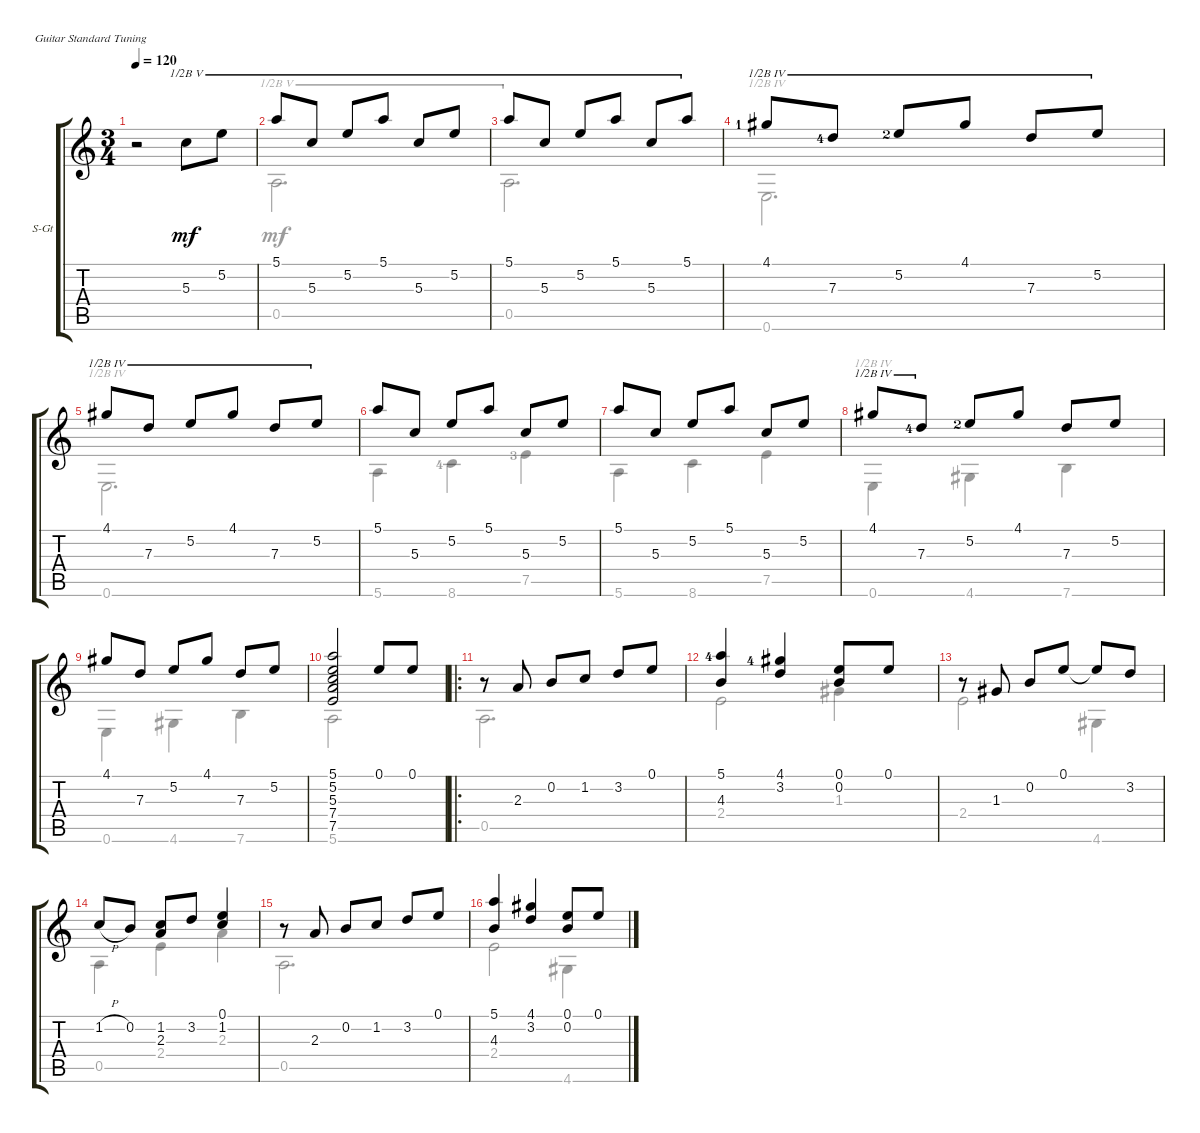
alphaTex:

\defaultSystemsLayout 4
\bracketExtendMode groupsimilarinstruments
\firstSystemTrackNameOrientation horizontal
\otherSystemsTrackNameOrientation horizontal
\track ("Steel Guitar" "S-Gt") {instrument acousticguitarsteel}
\staff {score tabs}
\tuning (E4 B3 G3 D3 A2 E2)
\voice
\ts (3 4)
\tempo 120
\clef g2
\ks c
r.2{dy mf instrument acousticguitarsteel} 5.3.8{barre (5 half)} 5.2.8{barre (5 half)} |
5.1.8{barre (5 half)} 5.3.8{barre (5 half)} 5.2.8{barre (5 half)} 5.1.8{barre (5 half)} 5.3.8{barre (5 half)} 5.2.8{barre (5 half)} |
5.1.8{barre (5 half)} 5.3.8{barre (5 half)} 5.2.8{barre (5 half)} 5.1.8{barre (5 half)} 5.3.8{barre (5 half)} 5.1.8{barre (5 half)} |
4.1{lf 2}.8{barre (4 half)} 7.3{lf 5}.8{barre (4 half)} 5.2{lf 3}.8{barre (4 half)} 4.1.8{barre (4 half)} 7.3.8{barre (4 half)} 5.2.8{barre (4 half)} |
4.1.8{barre (4 half)} 7.3.8{barre (4 half)} 5.2.8{barre (4 half)} 4.1.8{barre (4 half)} 7.3.8{barre (4 half)} 5.2.8{barre (4 half)} |
5.1.8 5.3.8 5.2.8 5.1.8 5.3.8 5.2.8 |
5.1.8 5.3.8 5.2.8 5.1.8 5.3.8 5.2.8 |
4.1.8{barre (4 half)} 7.3{lf 5}.8{barre (4 half)} 5.2{lf 3}.8 4.1.8 7.3.8 5.2.8 |
4.1.8 7.3.8 5.2.8 4.1.8 7.3.8 5.2.8 |
(5.1 5.2 5.3 7.4 7.5).2 0.1.8 0.1.8 |
\ro
r.8 2.3.8 0.2.8 1.2.8 3.2.8 0.1.8 |
(5.1{lf 5} 4.3).4 (4.1{lf 5} 3.2).4 (0.2 0.1).8 0.1.8 |
r.8 1.3.8 0.2.8 0.1.8 0.1{t}.8 3.2.8 |
1.2{h}.8 0.2.8 (1.2 2.3).8 3.2.8 (0.1 1.2).4 |
r.8 2.3.8 0.2.8 1.2.8 3.2.8 0.1.8 |
(5.1 4.3).4 (4.1 3.2).4 (0.2 0.1).8 0.1.8
\voice
\clef g2
\ottava regular
\simile none
\ks c
|
0.5.2{d barre (5 half)} |
0.5.2{d barre (5 half)} |
0.6.2{d barre (4 half)} |
0.6.2{d barre (4 half)} |
5.6.4 8.6{lf 5}.4 7.5{lf 4}.4 |
5.6.4 8.6.4 7.5.4 |
0.6.4{barre (4 half)} 4.6.4 7.6.4 |
0.6.4 4.6.4 7.6.4 |
5.6.2 |
0.5.2{d} |
2.4.2 1.3.4 |
2.4.2 4.6.4 |
0.5.4 2.4.4 2.3.4 |
0.5.2{d} |
2.4.2 4.6.4
